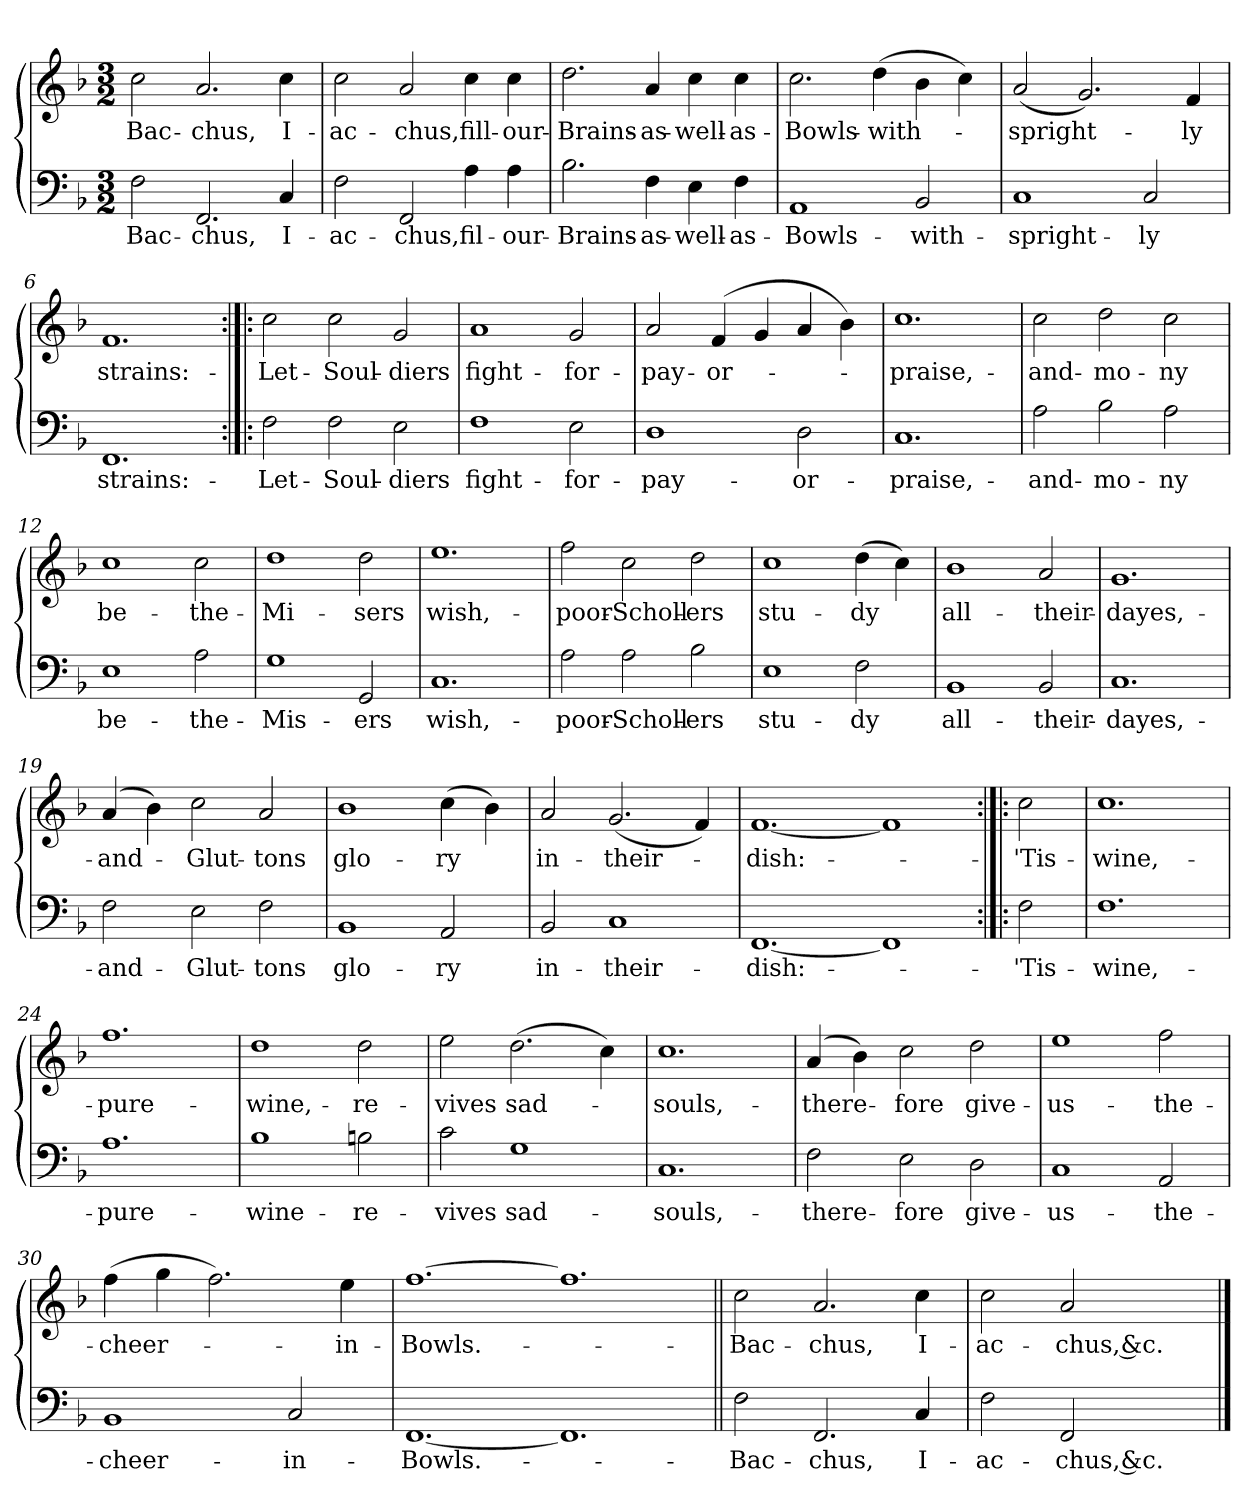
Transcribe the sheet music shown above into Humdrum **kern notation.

**kern	**text	**kern	**text
*part2	*part2	*part1	*part1
*staff2	*staff2	*staff1	*staff1
*clefF4	*	*clefG2	*
*k[b-]	*	*k[b-]	*
*F:	*	*F:	*
*M3/2	*	*M3/2	*
=1	=1	=1	=1
2F\	Bac-	2cc\	Bac-
2.FF/	-chus,	2.a/	-chus,
4C/	I-	4cc\	I-
=2	=2	=2	=2
2F\	-ac-	2cc\	-ac-
2FF/	-chus,	2a/	-chus,
4A\	fil-	4cc\	fill-
4A\	our-	4cc\	our-
=3	=3	=3	=3
2.B-\	Brains-	2.dd\	Brains-
4F\	as-	4a/	as-
4E\	well-	4cc\	well-
4F\	as-	4cc\	as-
=4	=4	=4	=4
1AA/	Bowls-	2.cc\	Bowls-
.	.	(4dd\	with-
2BB-/	with-	4b-\	.
.	.	4cc\)	.
=5	=5	=5	=5
1C/	spright-	(2a/	spright-
.	.	2.g/)	.
2C/	-ly	.	.
.	.	4f/	-ly
=6	=6	=6	=6
1.FF/	strains:-	1.f/	strains:-
!!LO:LB:g=z
=7:|!|:	=7:|!|:	=7:|!|:	=7:|!|:
2F\	Let-	2cc\	Let-
2F\	Soul-	2cc\	Soul-
2E\	-diers	2g/	-diers
=8	=8	=8	=8
1F\	fight-	1a/	fight-
2E\	for-	2g/	for-
=9	=9	=9	=9
1D\	pay-	2a/	pay-
.	.	(4f/	or-
.	.	4g/	.
2D\	or-	4a/	.
.	.	4b-\)	.
=10	=10	=10	=10
1.C/	praise,-	1.cc\	praise,-
=11	=11	=11	=11
2A\	and-	2cc\	and-
2B-\	mo-	2dd\	mo-
2A\	-ny	2cc\	-ny
=12	=12	=12	=12
1E\	be-	1cc\	be-
2A\	the-	2cc\	the-
!!LO:LB:g=z
=13	=13	=13	=13
1G\	Mis-	1dd\	Mi-
2GG/	-ers	2dd\	-sers
=14	=14	=14	=14
1.C/	wish,-	1.ee\	wish,-
=15	=15	=15	=15
2A\	poor-	2ff\	poor-
2A\	Scholl-	2cc\	Scholl-
2B-\	-ers	2dd\	-ers
=16	=16	=16	=16
1E\	stu-	1cc\	stu-
2F\	-dy	(4dd\	-dy
.	.	4cc\)	.
=17	=17	=17	=17
1BB-/	all-	1b-\	all-
2BB-/	their-	2a/	their-
=18	=18	=18	=18
1.C/	dayes,-	1.g/	dayes,-
=19	=19	=19	=19
2F\	and-	(4a/	and-
.	.	4b-\)	.
2E\	Glut-	2cc\	Glut-
2F\	-tons	2a/	-tons
!!LO:LB:g=z
=20	=20	=20	=20
1BB-/	glo-	1b-\	glo-
2AA/	-ry	(4cc\	-ry
.	.	4b-\)	.
=21	=21	=21	=21
2BB-/	in-	2a/	in-
1C/	their-	(2.g/	their-
.	.	4f/)	.
=22	=22	=22	=22
[1.FF/	dish:-	[1.f/	dish:-
1FF/]	.	1f/]	.
=22:|!|:	=22:|!|:	=22:|!|:	=22:|!|:
2F\	'Tis-	2cc\	'Tis-
=23	=23	=23	=23
1.F\	wine,-	1.cc\	wine,-
=24	=24	=24	=24
1.A\	pure-	1.ff\	pure-
=25	=25	=25	=25
1B-\	wine-	1dd\	wine,-
2Bn\	re-	2dd\	re-
=26	=26	=26	=26
2c\	-vives	2ee\	-vives
1G\	sad-	(2.dd\	sad-
.	.	4cc\)	.
!!LO:LB:g=z
=27	=27	=27	=27
1.C/	souls,-	1.cc\	souls,-
=28	=28	=28	=28
2F\	there-	(4a/	there-
.	.	4b-\)	.
2E\	-fore	2cc\	-fore
2D\	give-	2dd\	give-
=29	=29	=29	=29
1C/	us-	1ee\	us-
2AA/	the-	2ff\	the-
=30	=30	=30	=30
1BB-/	cheer-	(4ff\	cheer-
.	.	4gg\	.
.	.	2.ff\)	.
2C/	in-	.	.
.	.	4ee\	in-
!!LO:PB:g=z
=31	=31	=31	=31
[1.FF/	Bowls.-	[1.ff\	Bowls.-
1.FF/]	.	1.ff\]	.
=32||	=32||	=32||	=32||
2F\	Bac-	2cc\	Bac-
2.FF/	-chus,	2.a/	-chus,
4C/	I-	4cc\	I-
=33	=33	=33	=33
2F\	-ac-	2cc\	-ac-
2FF/	-chus, &c.	2a/	-chus, &c.
2ryy	.	2ryy	.
==	==	==	==
*-	*-	*-	*-
